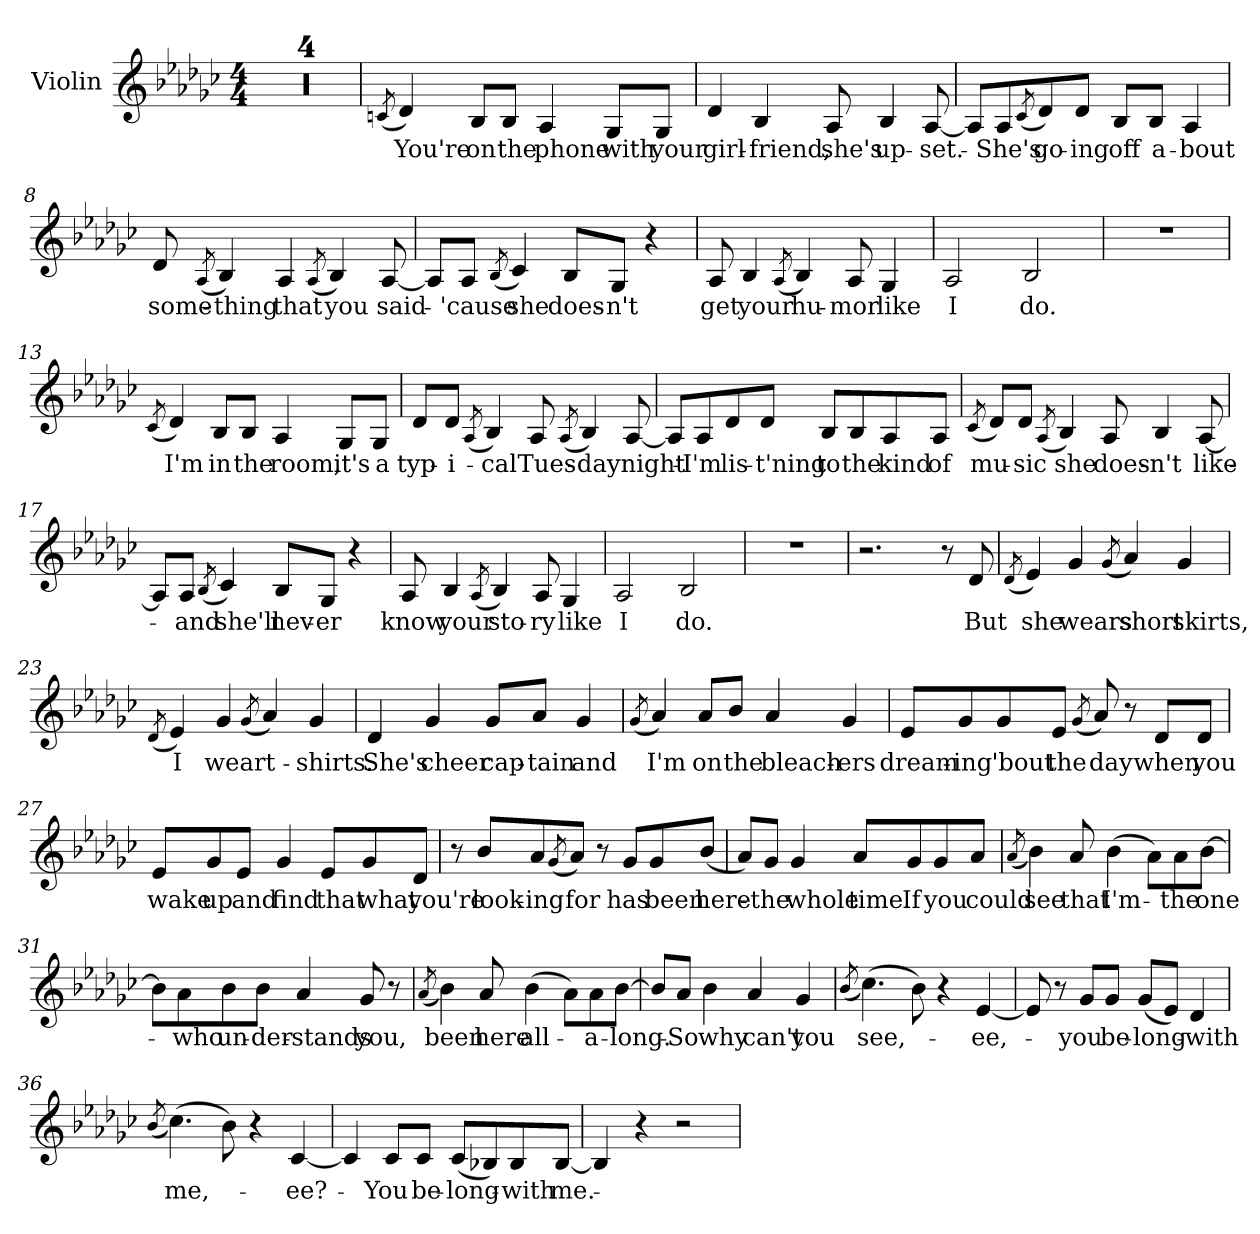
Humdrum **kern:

**kern	**text
*part1	*part1
*staff1	*staff1
*I"Violin	*
*I'Vln	*
*clefG2	*
*k[b-e-a-d-g-c-]	*
*G-:	*
*M4/4	*
=1	=1
1r	.
=2	=2
1r	.
=3	=3
1r	.
=4	=4
1r	.
=5	=5
(8qcn/	.
4d-/)	You're
8B-/L	on
8B-/J	the
4A-/	phone
8G-/L	with
8G-/J	your
=6	=6
4d-/	girl-
4B-/	-friend,
8A-/	she's
4B-/	up-
[8A-/	-set.-
!!LO:LB:g=z
=7	=7
8A-/L]	.
8A-/	-She's
(8qc-/	.
8d-/)	go-
8d-/J	-ing
8B-/L	off
8B-/J	a-
4A-/	-bout
=8	=8
8d-/	some-
(8qA-/	.
4B-/)	-thing
4A-/	that
(8qA-/	.
4B-/)	you
[8A-/	said-
=9	=9
8A-/L]	.
8A-/J	-'cause
(8qB-/	.
4c-/)	she
8B-/L	does-
8G-/J	-n't
4r	.
!!LO:LB:g=z
=10	=10
8A-/	get
4B-/	your
(8qA-/	.
4B-/)	hu-
8A-/	-mor
4G-/	like
=11	=11
2A-/	I
2B-/	do.
=12	=12
1r	.
=13	=13
(8qc-/	.
4d-/)	I'm
8B-/L	in
8B-/J	the
4A-/	room,
8G-/L	it's
8G-/J	a
=14	=14
8d-/L	typ-
8d-/J	-i-
(8qA-/	.
4B-/)	-cal
8A-/	Tues-
(8qA-/	.
4B-/)	-day
[8A-/	night-
!!LO:LB:g=z
=15	=15
8A-/L]	.
8A-/	-I'm
8d-/	lis-
8d-/J	-t'ning
8B-/L	to
8B-/	the
8A-/	kind
8A-/J	of
=16	=16
(8qc-/	.
8d-/L)	mu-
8d-/J	-sic
(8qA-/	.
4B-/)	she
8A-/	does-
4B-/	-n't
[8A-/	like-
=17	=17
8A-/L]	.
8A-/J	-and
(8qB-/	.
4c-/)	she'll
8B-/L	nev-
8G-/J	-er
4r	.
!!LO:LB:g=z
=18	=18
8A-/	know
4B-/	your
(8qA-/	.
4B-/)	sto-
8A-/	-ry
4G-/	like
=19	=19
2A-/	I
2B-/	do.
=20	=20
1r	.
=21	=21
2.r	.
8r	.
8d-/	But
=22	=22
(8qd-/	.
4e-/)	she
4g-/	wears
(8qg-/	.
4a-/)	short
4g-/	skirts,
!!LO:LB:g=z
=23	=23
(8qd-/	.
4e-/)	I
4g-/	wear
(8qg-/	.
4a-/)	t-
4g-/	-shirts.
=24	=24
4d-/	She's
4g-/	cheer
8g-/L	cap-
8a-/J	-tain
4g-/	and
=25	=25
(8qg-/	.
4a-/)	I'm
8a-/L	on
8b-/J	the
4a-/	bleach-
4g-/	-ers
!!LO:LB:g=z
=26	=26
8e-/L	dream-
8g-/	-ing
8g-/	'bout
8e-/J	the
(8qg-/	.
8a-/)	day
8r	.
8d-/L	when
8d-/J	you
=27	=27
8e-/L	wake
8g-/	up
8e-/J	and
4g-/	find
8e-/L	that
8g-/	what
8d-/J	you're
!!LO:LB:g=z
=28	=28
8r	.
8b-/L	look-
8a-/	-ing
(8qg-/	.
8a-/J)	for
8r	.
8g-/L	has
8g-/	been
(8b-/J	here-
=29	=29
8a-/L)	.
8g-/J	-the
4g-/	whole
8a-/L	time.
8g-/	If
8g-/	you
8a-/J	could
=30	=30
(8qa-/	.
4b-\)	see
8a-/	that
(4b-\	I'm-
8a-\L)	.
8a-\	-the
[8b-\J	one-
!!LO:LB:g=z
=31	=31
8b-\L]	.
8a-\	-who
8b-\	un-
8b-\J	-der-
4a-/	-stands
8g-/	you,
8r	.
=32	=32
(8qa-/	.
4b-\)	been
8a-/	here
(4b-\	all-
8a-\L)	.
8a-\	-a-
[8b-\J	-long.-
=33	=33
8b-/L]	.
8a-/J	-So
4b-\	why
4a-/	can't
4g-/	you
=34	=34
(8qb-/	.
(4.cc-\)	see,-
8b-\)	.
4r	.
[4e-/	-ee,-
!!LO:LB:g=z
=35	=35
8e-/]	.
8r	.
8g-/L	-you
8g-/J	be-
(8g-/L	-long-
8e-/J)	.
4d-/	-with
=36	=36
(8qb-/	.
(4.cc-\)	me,-
8b-\)	.
4r	.
[4c-/	-ee?-
=37	=37
4c-/]	.
8c-/L	-You
8c-/J	be-
(8c-/L	-long-
8B-X/)	.
8B-/	with
[8B-/J	me.-
=38	=38
4B-/]	.
4r	.
2r	.
=	=
*-	*-
